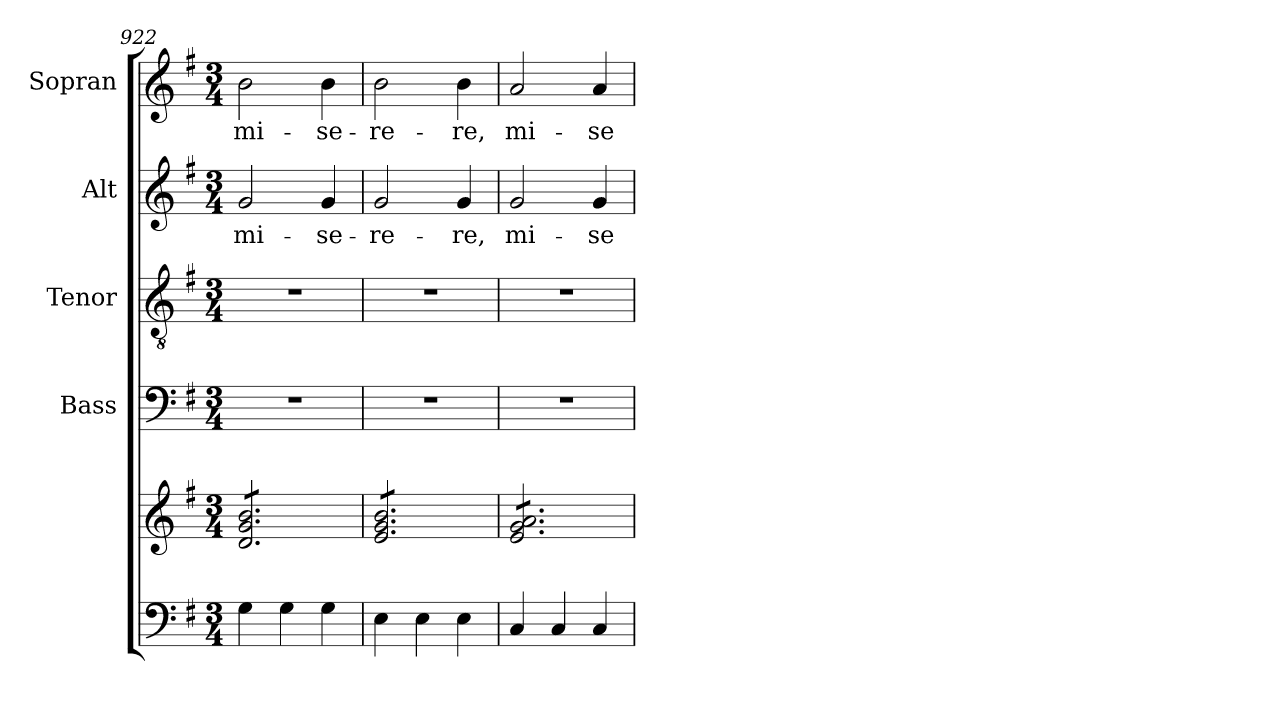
**kern	**kern	**kern	**kern	**kern	**text	**kern	**text
*part5	*part5	*part4	*part3	*part2	*part2	*part1	*part1
*staff6	*staff5	*staff4	*staff3	*staff2	*staff2	*staff1	*staff1
*	*	*I"Bass	*I"Tenor	*I"Alt	*	*I"Sopran	*
*	*	*I'B.	*I'T.	*I'A.	*	*I'S.	*
*clefF4	*clefG2	*clefF4	*clefGv2	*clefG2	*	*clefG2	*
*k[f#]	*k[f#]	*k[f#]	*k[f#]	*k[f#]	*	*k[f#]	*
*G:	*G:	*G:	*G:	*G:	*	*G:	*
*M3/4	*M3/4	*M3/4	*M3/4	*M3/4	*	*M3/4	*
=922	=922	=922	=922	=922	=922	=922	=922
!	!	!	!	!	!LO:LY:b	!	!LO:LY:b
*	*tremolo	*	*	*	*	*	*
4G\	8d/ 8g/ 8b/L	2.r	2.r	2g/	mi-	2b\	mi-
.	8d/ 8g/ 8b/	.	.	.	.	.	.
4G\	8d/ 8g/ 8b/	.	.	.	.	.	.
.	8d/ 8g/ 8b/	.	.	.	.	.	.
!	!	!	!	!	!LO:LY:b	!	!LO:LY:b
4G\	8d/ 8g/ 8b/	.	.	4g/	-se-	4b\	-se-
.	8d/ 8g/ 8b/J	.	.	.	.	.	.
=923	=923	=923	=923	=923	=923	=923	=923
!	!	!	!	!	!LO:LY:b	!	!LO:LY:b
4E\	8e/ 8g/ 8b/L	2.r	2.r	2g/	-re-	2b\	-re-
.	8e/ 8g/ 8b/	.	.	.	.	.	.
4E\	8e/ 8g/ 8b/	.	.	.	.	.	.
.	8e/ 8g/ 8b/	.	.	.	.	.	.
!	!	!	!	!	!LO:LY:b	!	!LO:LY:b
4E\	8e/ 8g/ 8b/	.	.	4g/	-re,	4b\	-re,
.	8e/ 8g/ 8b/J	.	.	.	.	.	.
=924	=924	=924	=924	=924	=924	=924	=924
!	!	!	!	!	!LO:LY:b	!	!LO:LY:b
4C/	8e/ 8g/ 8a/L	2.r	2.r	2g/	mi-	2a/	mi-
.	8e/ 8g/ 8a/	.	.	.	.	.	.
4C/	8e/ 8g/ 8a/	.	.	.	.	.	.
.	8e/ 8g/ 8a/	.	.	.	.	.	.
!	!	!	!	!	!LO:LY:b	!	!LO:LY:b
4C/	8e/ 8g/ 8a/	.	.	4g/	-se-	4a/	-se-
.	8e/ 8g/ 8a/J	.	.	.	.	.	.
*	*Xtremolo	*	*	*	*	*	*
=	=	=	=	=	=	=	=
*-	*-	*-	*-	*-	*-	*-	*-
